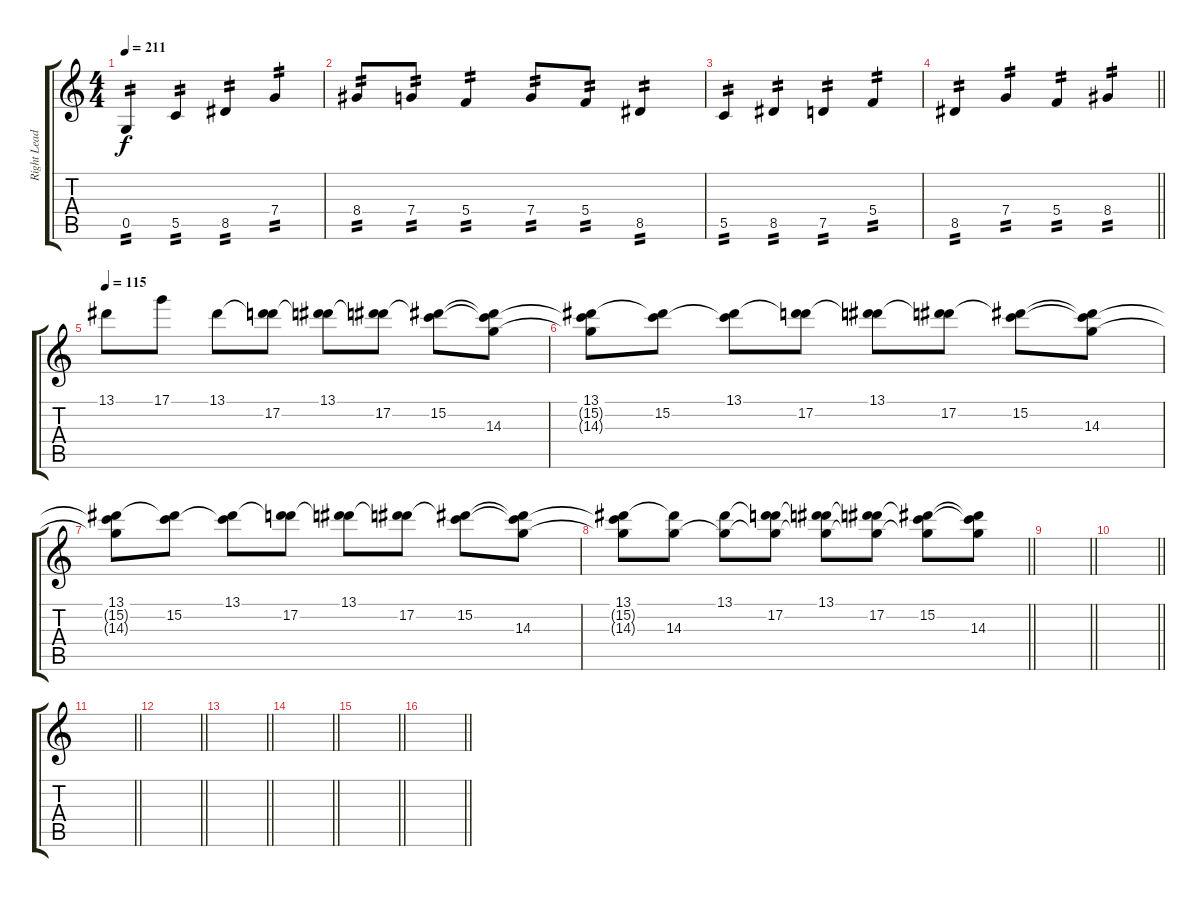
\track ("Right Lead 1" "Right Lead") {instrument distortionguitar}
\staff {score tabs}
\tuning (D4 A3 F3 C3 G2 C2) {hide}
\ts (4 4)
\tempo 211
\clef g2
\ks c
0.5.4{tp 2 dy f} 5.5.4{tp 2} 8.5.4{tp 2} 7.4.4{tp 2} |
8.4.8{tp 2} 7.4.8{tp 2} 5.4.4{tp 2} 7.4.8{tp 2} 5.4.8{tp 2} 8.5.4{tp 2} |
5.5.4{tp 2} 8.5.4{tp 2} 7.5.4{tp 2} 5.4.4{tp 2} |
\barLineRight lightlight
8.5.4{tp 2} 7.4.4{tp 2} 5.4.4{tp 2} 8.4.4{tp 2} |
\section ("" "")
\tempo 115
13.1.8 17.1.8 13.1.8 (13.1{t} 17.2).8 (13.1 17.2{t}).8 (13.1{t} 17.2).8 (13.1{t} 15.2).8 (13.1{t} 15.2{t} 14.3).8 |
(13.1 15.2{t} 14.3{t}).8 (13.1{t} 15.2).8 (13.1 15.2{t}).8 (13.1{t} 17.2).8 (13.1 17.2{t}).8 (13.1{t} 17.2).8 (13.1{t} 15.2).8 (13.1{t} 15.2{t} 14.3).8 |
(13.1 15.2{t} 14.3{t}).8 (13.1{t} 15.2).8 (13.1 15.2{t}).8 (13.1{t} 17.2).8 (13.1 17.2{t}).8 (13.1{t} 17.2).8 (13.1{t} 15.2).8 (13.1{t} 15.2{t} 14.3).8 |
\barLineRight lightlight
(13.1 15.2{t} 14.3{t}).8 (13.1{t} 14.3).8 (13.1 14.3{t}).8 (13.1{t} 17.2 14.3{t}).8 (13.1 17.2{t} 14.3{t}).8 (13.1{t} 17.2 14.3{t}).8 (13.1{t} 15.2 14.3{t}).8 (13.1{t} 15.2{t} 14.3).8 |
\section ("" "")
\barLineRight lightlight
|
\barLineRight lightlight
|
\barLineRight lightlight
|
\barLineRight lightlight
|
\barLineRight lightlight
|
\barLineRight lightlight
|
\barLineRight lightlight
|
\barLineRight lightlight
